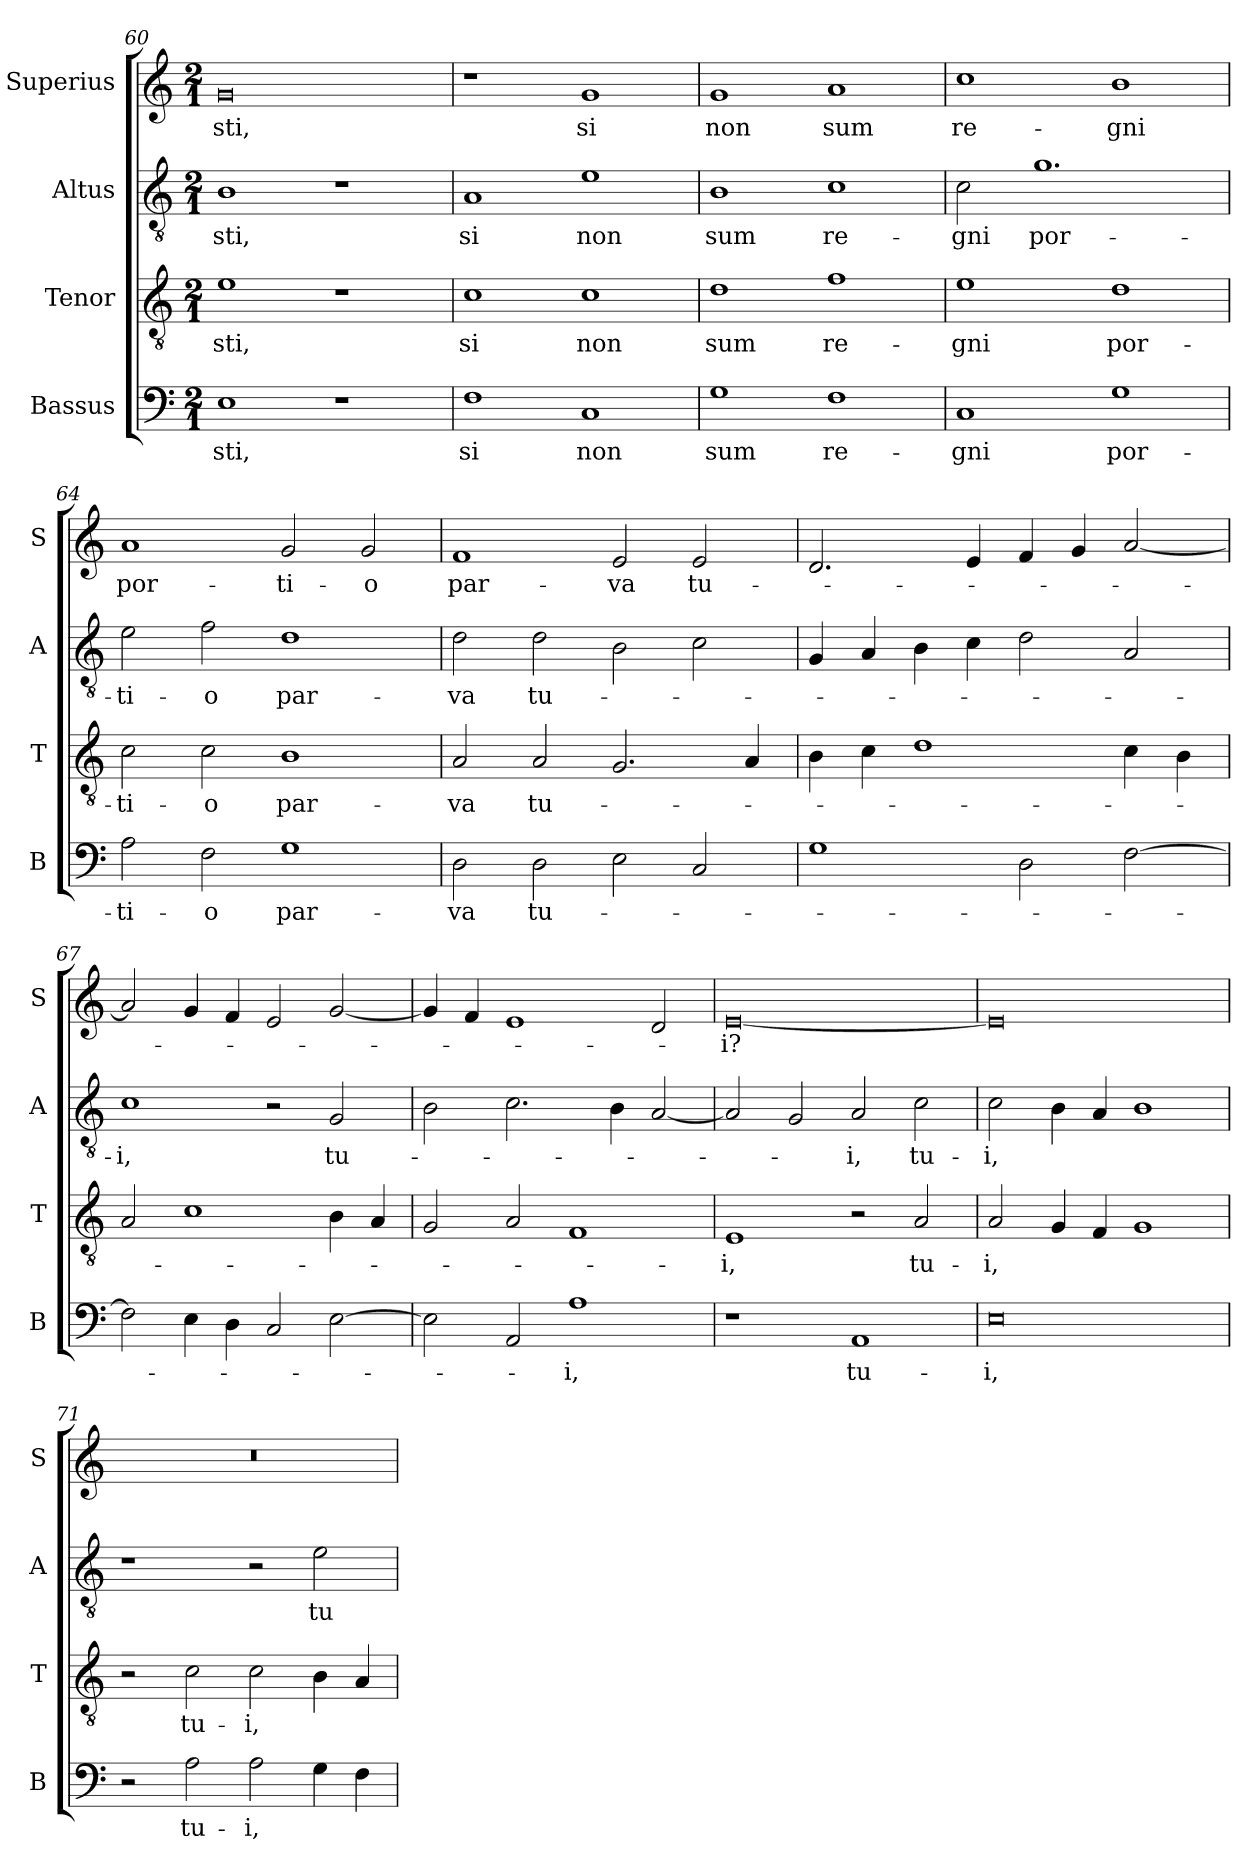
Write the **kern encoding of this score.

**kern	**text	**kern	**text	**kern	**text	**kern	**text
*part4	*part4	*part3	*part3	*part2	*part2	*part1	*part1
*staff4	*staff4	*staff3	*staff3	*staff2	*staff2	*staff1	*staff1
*I"Bassus	*	*I"Tenor	*	*I"Altus	*	*I"Superius	*
*I'B	*	*I'T	*	*I'A	*	*I'S	*
*clefF4	*	*clefGv2	*	*clefGv2	*	*clefG2	*
*k[]	*	*k[]	*	*k[]	*	*k[]	*
*M2/1	*	*M2/1	*	*M2/1	*	*M2/1	*
=60	=60	=60	=60	=60	=60	=60	=60
1E	-sti,	1e	-sti,	1B	-sti,	0g	-sti,
1r	.	1r	.	1r	.	.	.
=61	=61	=61	=61	=61	=61	=61	=61
1F	si	1c	si	1A	si	1r	.
1C	non	1c	non	1e	non	1g	si
=62	=62	=62	=62	=62	=62	=62	=62
1G	sum	1d	sum	1B	sum	1g	non
1F	re-	1f	re-	1c	re-	1a	sum
=63	=63	=63	=63	=63	=63	=63	=63
1C	-gni	1e	-gni	2c	-gni	1cc	re-
.	.	.	.	1.g	por-	.	.
1G	por-	1d	por-	.	.	1b	-gni
=64	=64	=64	=64	=64	=64	=64	=64
2A	-ti-	2c	-ti-	2e	-ti-	1a	por-
2F	-o	2c	-o	2f	-o	.	.
1G	par-	1B	par-	1d	par-	2g	-ti-
.	.	.	.	.	.	2g	-o
=65	=65	=65	=65	=65	=65	=65	=65
2D	-va	2A	-va	2d	-va	1f	par-
2D	tu-	2A	tu-	2d	tu-	.	.
2E	.	2.G	.	2B	.	2e	-va
2C	.	.	.	2c	.	2e	tu-
.	.	4A	.	.	.	.	.
=66	=66	=66	=66	=66	=66	=66	=66
1G	.	4B	.	4G	.	2.d	.
.	.	4c	.	4A	.	.	.
.	.	1d	.	4B	.	.	.
.	.	.	.	4c	.	4e	.
2D	.	.	.	2d	.	4f	.
.	.	.	.	.	.	4g	.
[2F	.	4c	.	2A	.	[2a	.
.	.	4B	.	.	.	.	.
=67	=67	=67	=67	=67	=67	=67	=67
2F]	.	2A	.	1c	-i,	2a]	.
4E	.	1c	.	.	.	4g	.
4D	.	.	.	.	.	4f	.
2C	.	.	.	2r	.	2e	.
[2E	.	4B	.	2G	tu-	[2g	.
.	.	4A	.	.	.	.	.
=68	=68	=68	=68	=68	=68	=68	=68
2E]	.	2G	.	2B	.	4g]	.
.	.	.	.	.	.	4f	.
2AA	.	2A	.	2.c	.	1e	.
1A	-i,	1F	.	.	.	.	.
.	.	.	.	4B	.	.	.
.	.	.	.	[2A	.	2d	.
=69	=69	=69	=69	=69	=69	=69	=69
1r	.	1E	-i,	2A]	.	[0e	-i?
.	.	.	.	2G	.	.	.
1AA	tu-	2r	.	2A	-i,	.	.
.	.	2A	tu-	2c	tu-	.	.
=70	=70	=70	=70	=70	=70	=70	=70
0E	-i,	2A	-i,	2c	-i,	0e]	.
.	.	4G	.	4B	.	.	.
.	.	4F	.	4A	.	.	.
.	.	1G	.	1B	.	.	.
=71	=71	=71	=71	=71	=71	=71	=71
2r	.	2r	.	1r	.	0r	.
2A	tu-	2c	tu-	.	.	.	.
2A	-i,	2c	-i,	2r	.	.	.
4G	.	4B	.	2e	tu-	.	.
4F	.	4A	.	.	.	.	.
=	=	=	=	=	=	=	=
*-	*-	*-	*-	*-	*-	*-	*-
